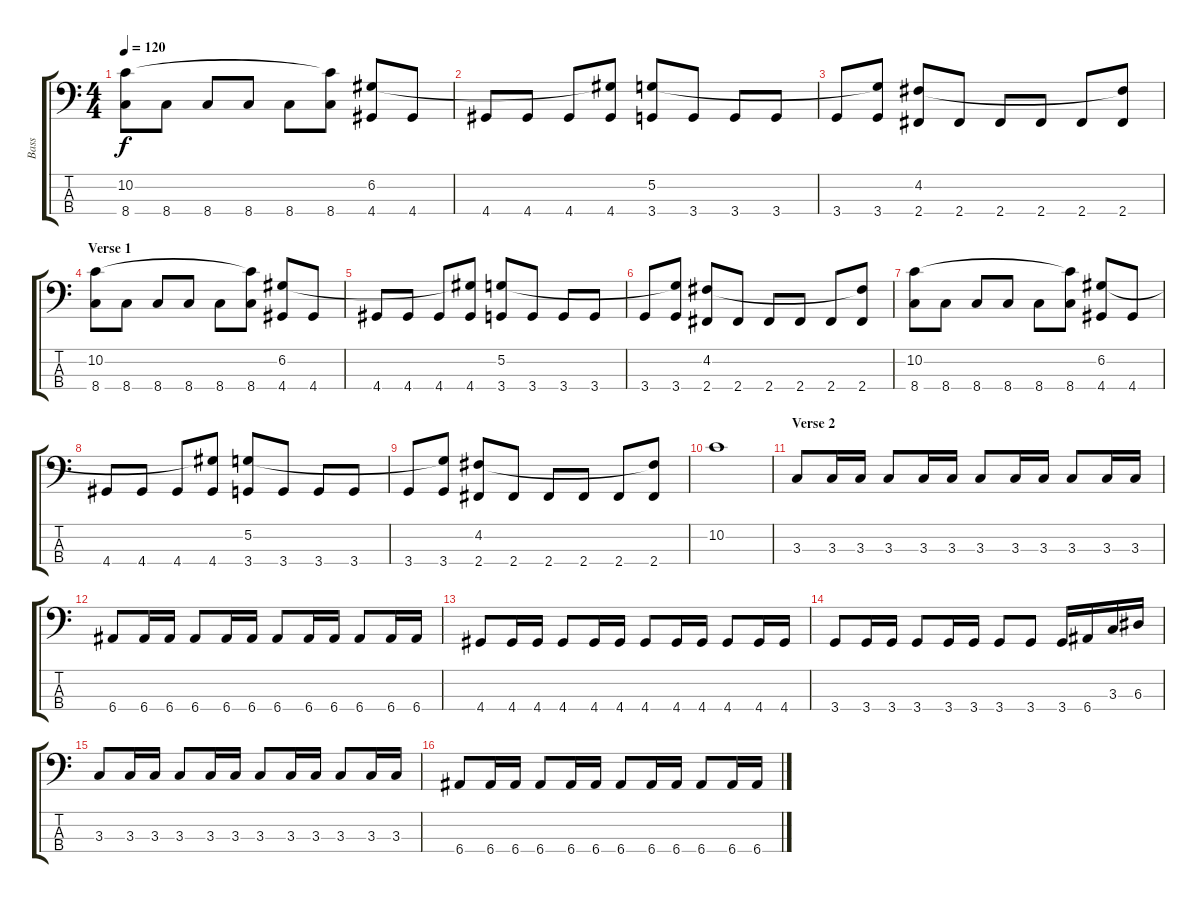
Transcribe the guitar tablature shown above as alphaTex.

\track ("Bass" "Bass") {instrument electricbassfinger}
\staff {score tabs}
\tuning (G2 D2 A1 E1) {hide}
\ts (4 4)
\tempo 120
\clef f4
\ks c
(10.2 8.4).8{dy f} 8.4.8 8.4.8 8.4.8 8.4.8 (10.2{t} 8.4).8 (6.2 4.4).8 4.4.8 |
4.4.8 4.4.8 4.4.8 (6.2{t} 4.4).8 (5.2 3.4).8 3.4.8 3.4.8 3.4.8 |
3.4.8 (5.2{t} 3.4).8 (4.2 2.4).8 2.4.8 2.4.8 2.4.8 2.4.8 (4.2{t} 2.4).8 |
\section ("" "Verse 1")
(10.2 8.4).8 8.4.8 8.4.8 8.4.8 8.4.8 (10.2{t} 8.4).8 (6.2 4.4).8 4.4.8 |
4.4.8 4.4.8 4.4.8 (6.2{t} 4.4).8 (5.2 3.4).8 3.4.8 3.4.8 3.4.8 |
3.4.8 (5.2{t} 3.4).8 (4.2 2.4).8 2.4.8 2.4.8 2.4.8 2.4.8 (4.2{t} 2.4).8 |
(10.2 8.4).8 8.4.8 8.4.8 8.4.8 8.4.8 (10.2{t} 8.4).8 (6.2 4.4).8 4.4.8 |
4.4.8 4.4.8 4.4.8 (6.2{t} 4.4).8 (5.2 3.4).8 3.4.8 3.4.8 3.4.8 |
3.4.8 (5.2{t} 3.4).8 (4.2 2.4).8 2.4.8 2.4.8 2.4.8 2.4.8 (4.2{t} 2.4).8 |
10.2.1 |
\section ("" "Verse 2")
3.3.8 3.3.16 3.3.16 3.3.8 3.3.16 3.3.16 3.3.8 3.3.16 3.3.16 3.3.8 3.3.16 3.3.16 |
6.4.8 6.4.16 6.4.16 6.4.8 6.4.16 6.4.16 6.4.8 6.4.16 6.4.16 6.4.8 6.4.16 6.4.16 |
4.4.8 4.4.16 4.4.16 4.4.8 4.4.16 4.4.16 4.4.8 4.4.16 4.4.16 4.4.8 4.4.16 4.4.16 |
3.4.8 3.4.16 3.4.16 3.4.8 3.4.16 3.4.16 3.4.8 3.4.8 3.4.16 6.4.16 3.3.16 6.3.16 |
3.3.8 3.3.16 3.3.16 3.3.8 3.3.16 3.3.16 3.3.8 3.3.16 3.3.16 3.3.8 3.3.16 3.3.16 |
6.4.8 6.4.16 6.4.16 6.4.8 6.4.16 6.4.16 6.4.8 6.4.16 6.4.16 6.4.8 6.4.16 6.4.16
